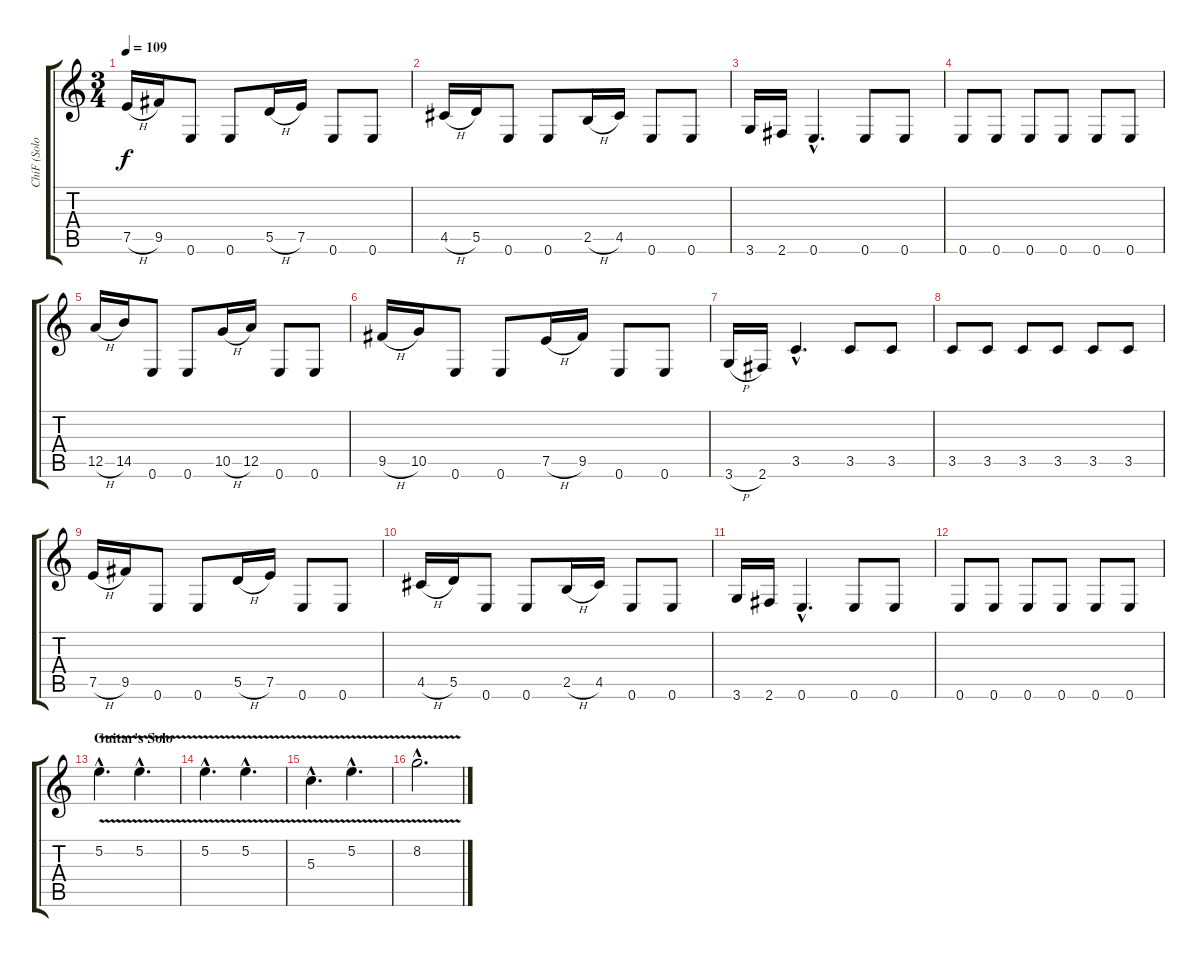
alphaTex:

\track ("ChiF (Solo)" "ChiF (Solo") {instrument acousticguitarsteel}
\staff {score tabs}
\tuning (E4 B3 G3 D3 A2 E2) {hide}
\ts (3 4)
\tempo 109
\clef g2
\ks c
7.5{h}.16{dy f} 9.5.16 0.6.8 0.6.8 5.5{h}.16 7.5.16 0.6.8 0.6.8 |
4.5{h}.16 5.5.16 0.6.8 0.6.8 2.5{h}.16 4.5.16 0.6.8 0.6.8 |
3.6.16 2.6.16 0.6{hac}.4{d} 0.6.8 0.6.8 |
0.6.8 0.6.8 0.6.8 0.6.8 0.6.8 0.6.8 |
12.5{h}.16 14.5.16 0.6.8 0.6.8 10.5{h}.16 12.5.16 0.6.8 0.6.8 |
9.5{h}.16 10.5.16 0.6.8 0.6.8 7.5{h}.16 9.5.16 0.6.8 0.6.8 |
3.6{h}.16 2.6.16 3.5{hac}.4{d} 3.5.8 3.5.8 |
3.5.8 3.5.8 3.5.8 3.5.8 3.5.8 3.5.8 |
7.5{h}.16 9.5.16 0.6.8 0.6.8 5.5{h}.16 7.5.16 0.6.8 0.6.8 |
4.5{h}.16 5.5.16 0.6.8 0.6.8 2.5{h}.16 4.5.16 0.6.8 0.6.8 |
3.6.16 2.6.16 0.6{hac}.4{d} 0.6.8 0.6.8 |
0.6.8 0.6.8 0.6.8 0.6.8 0.6.8 0.6.8 |
\section ("" "Guitar's Solo")
5.2{v hac}.4{d} 5.2{v hac}.4{d} |
5.2{v hac}.4{d} 5.2{v hac}.4{d} |
5.3{v hac}.4{d} 5.2{v hac}.4{d} |
8.2{v hac}.2{d}
